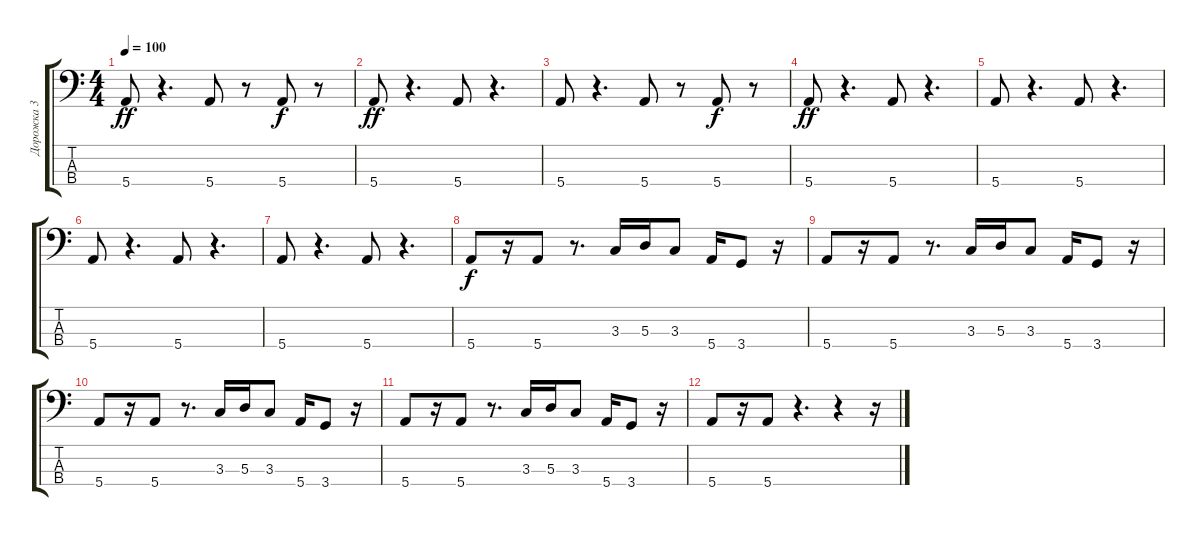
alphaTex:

\track ("Дорожка 3" "Дорожка 3") {instrument electricbasspick}
\staff {score tabs}
\tuning (G2 D2 A1 E1) {hide}
\ts (4 4)
\tempo 100
\clef f4
\ks c
5.4.8{dy ff} r.4{d} 5.4.8 r.8 5.4.8{dy f} r.8 |
5.4.8{dy ff} r.4{d} 5.4.8 r.4{d} |
5.4.8 r.4{d} 5.4.8 r.8 5.4.8{dy f} r.8 |
5.4.8{dy ff} r.4{d} 5.4.8 r.4{d} |
5.4.8 r.4{d} 5.4.8 r.4{d} |
5.4.8 r.4{d} 5.4.8 r.4{d} |
5.4.8 r.4{d} 5.4.8 r.4{d} |
5.4.8{dy f} r.16 5.4.8 r.8{d} 3.3.16 5.3.16 3.3.8 5.4.16 3.4.8 r.16 |
5.4.8 r.16 5.4.8 r.8{d} 3.3.16 5.3.16 3.3.8 5.4.16 3.4.8 r.16 |
5.4.8 r.16 5.4.8 r.8{d} 3.3.16 5.3.16 3.3.8 5.4.16 3.4.8 r.16 |
5.4.8 r.16 5.4.8 r.8{d} 3.3.16 5.3.16 3.3.8 5.4.16 3.4.8 r.16 |
5.4.8 r.16 5.4.8 r.4{d} r.4 r.16
